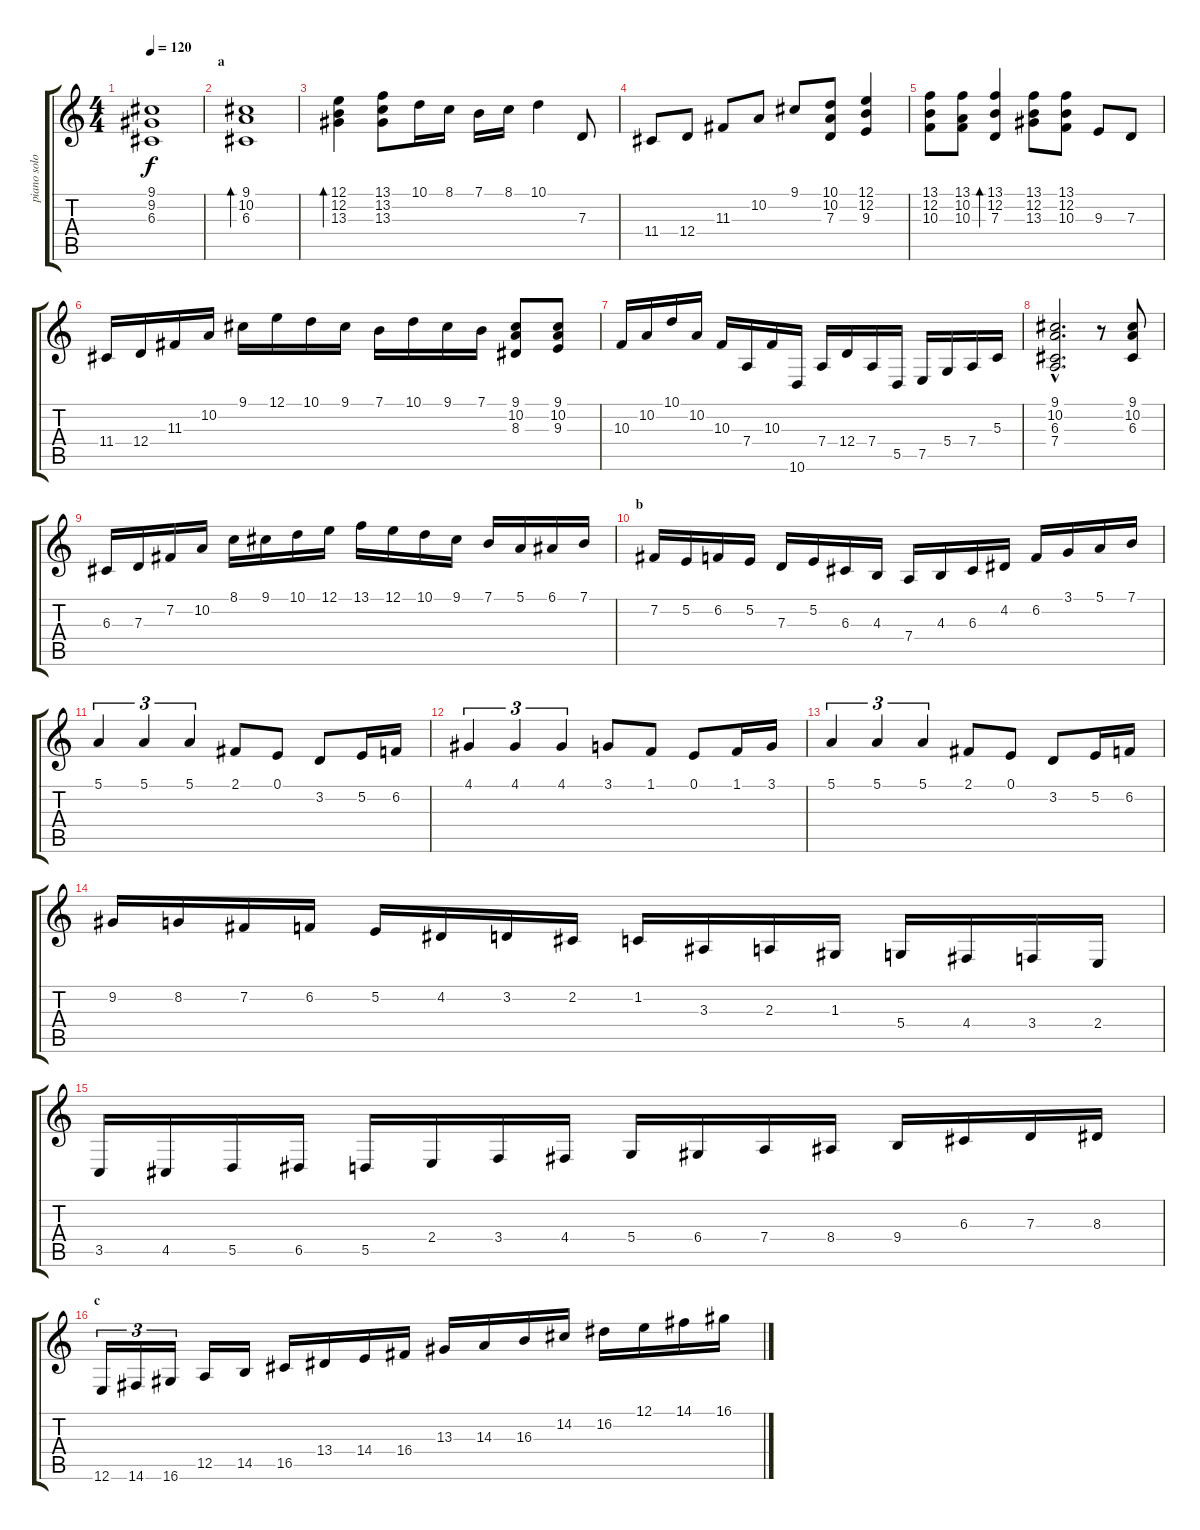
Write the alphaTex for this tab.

\track ("piano solo" "piano solo") {instrument acousticgrandpiano}
\staff {score tabs}
\tuning (E4 B3 G3 D3 A2 E2) {hide}
\ts (4 4)
\tempo 120
\clef g2
\ks c
(9.1 9.2 6.3).1{dy f instrument acousticgrandpiano} |
\section ("" "a")
(9.1 10.2 6.3).1{bd 240} |
(12.1 12.2 13.3).4{bd 60} (13.1 13.2 13.3).8 10.1.16 8.1.16 7.1.16 8.1.16 10.1.4 7.3.8 |
11.4.8 12.4.8 11.3.8 10.2.8 9.1.8 (10.1 10.2 7.3).8 (12.1 12.2 9.3).4 |
(13.1 12.2 10.3).8 (13.1 10.2 10.3).8 (13.1 12.2 7.3).4{bd 60} (13.1 12.2 13.3).8 (13.1 12.2 10.3).8 9.3.8 7.3.8 |
11.4.16 12.4.16 11.3.16 10.2.16 9.1.16 12.1.16 10.1.16 9.1.16 7.1.16 10.1.16 9.1.16 7.1.16 (9.1 10.2 8.3).8 (9.1 10.2 9.3).8 |
10.3.16 10.2.16 10.1.16 10.2.16 10.3.16 7.4.16 10.3.16 10.6.16 7.4.16 12.4.16 7.4.16 5.5.16 7.5.16 5.4.16 7.4.16 5.3.16 |
(9.1{hac} 10.2{hac} 6.3{hac} 7.4{hac}).2{d} r.8 (9.1 10.2 6.3).8 |
6.3.16 7.3.16 7.2.16 10.2.16 8.1.16 9.1.16 10.1.16 12.1.16 13.1.16 12.1.16 10.1.16 9.1.16 7.1.16 5.1.16 6.1.16 7.1.16 |
\section ("" "b")
7.2.16 5.2.16 6.2.16 5.2.16 7.3.16 5.2.16 6.3.16 4.3.16 7.4.16 4.3.16 6.3.16 4.2.16 6.2.16 3.1.16 5.1.16 7.1.16 |
5.1.4{tu (3 2)} 5.1.4{tu (3 2)} 5.1.4{tu (3 2)} 2.1.8 0.1.8 3.2.8 5.2.16 6.2.16 |
4.1.4{tu (3 2)} 4.1.4{tu (3 2)} 4.1.4{tu (3 2)} 3.1.8 1.1.8 0.1.8 1.1.16 3.1.16 |
5.1.4{tu (3 2)} 5.1.4{tu (3 2)} 5.1.4{tu (3 2)} 2.1.8 0.1.8 3.2.8 5.2.16 6.2.16 |
9.2.16 8.2.16 7.2.16 6.2.16 5.2.16 4.2.16 3.2.16 2.2.16 1.2.16 3.3.16 2.3.16 1.3.16 5.4.16 4.4.16 3.4.16 2.4.16 |
3.5.16 4.5.16 5.5.16 6.5.16 5.5.16 2.4.16 3.4.16 4.4.16 5.4.16 6.4.16 7.4.16 8.4.16 9.4.16 6.3.16 7.3.16 8.3.16 |
\section ("" "c")
12.6.16{tu (3 2)} 14.6.16{tu (3 2)} 16.6.16{tu (3 2)} 12.5.16 14.5.16 16.5.16 13.4.16 14.4.16 16.4.16 13.3.16 14.3.16 16.3.16 14.2.16 16.2.16 12.1.16 14.1.16 16.1.16
